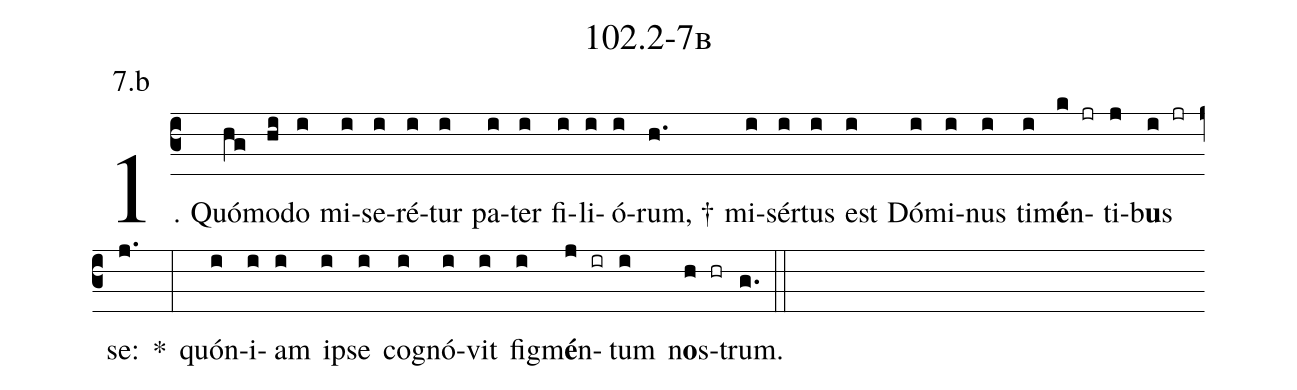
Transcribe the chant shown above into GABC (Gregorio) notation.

name: 102.2-7b;
annotation: 7.b;
%%
(c3)1. Quó(hg)mo(hi)do(i) mi(i)se(i)ré(i)tur(i) pa(i)ter(i) fi(i)li(i)ó(i)rum, †(h.) mi(i)sér(i)tus(i) est(i) Dó(i)mi(i)nus(i) ti(i)m<b>é</b>n(k jr)ti(j)b<b>u</b>s(i jr) se:(j.) *(:) quón(i)i(i)am(i) ip(i)se(i) co(i)gnó(i)vit(i) fig(i)m<b>é</b>n(j ir)tum(i) n<b>o</b>s(h hr)trum.(g.) (::)
